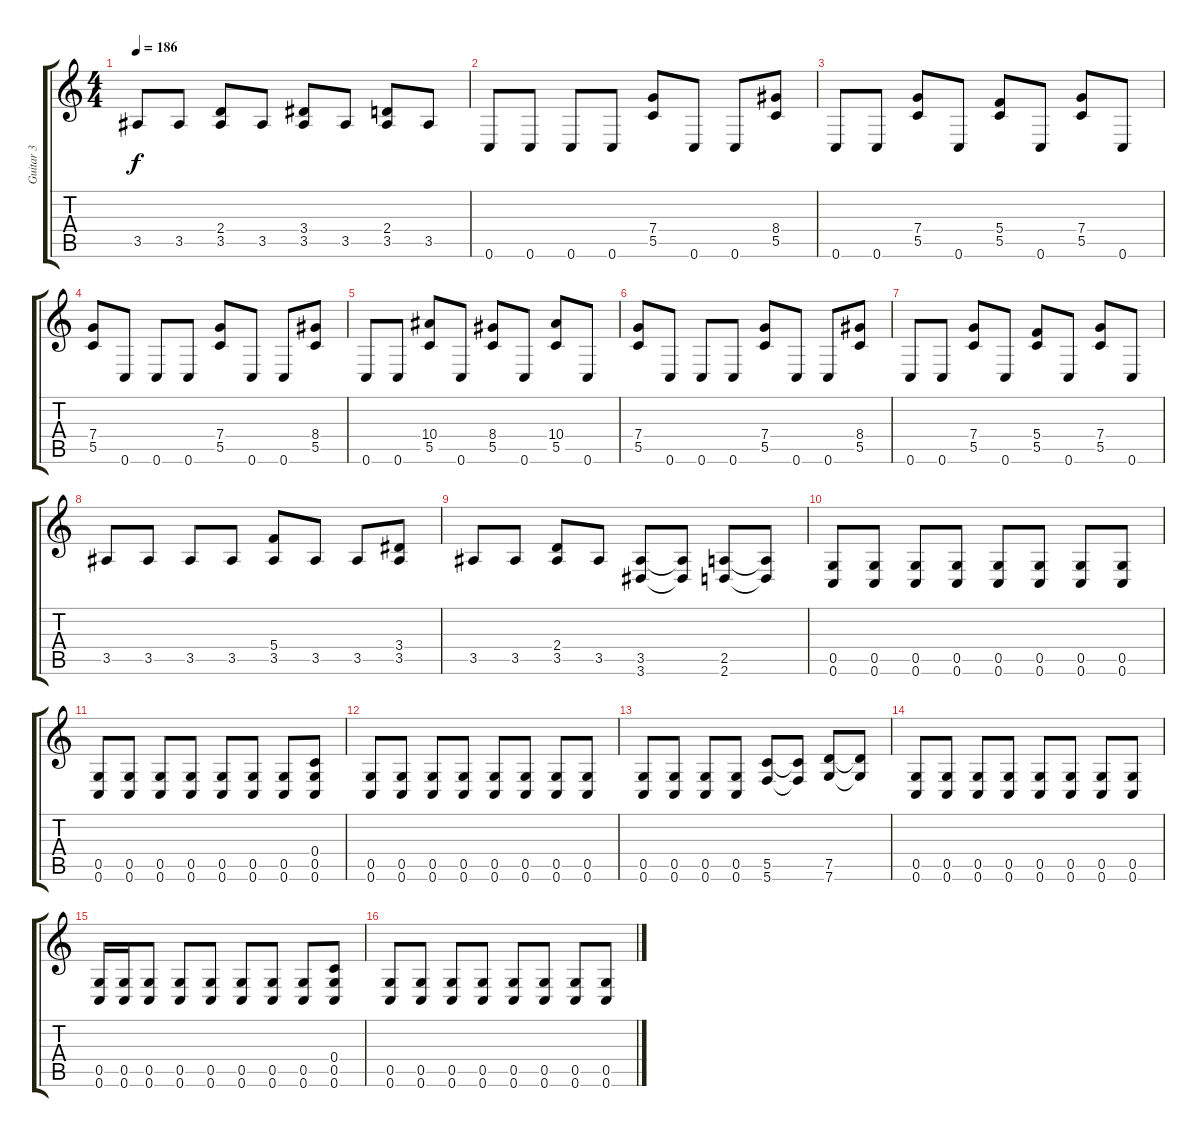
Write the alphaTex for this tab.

\track ("Guitar 3" "Guitar 3") {instrument distortionguitar}
\staff {score tabs}
\tuning (D4 A3 F3 C3 G2 C2) {hide}
\ts (4 4)
\tempo 186
\clef g2
\ks c
3.5.8{dy f} 3.5.8 (2.4 3.5).8 3.5.8 (3.4 3.5).8 3.5.8 (2.4 3.5).8 3.5.8 |
0.6.8 0.6.8 0.6.8 0.6.8 (7.4 5.5).8 0.6.8 0.6.8 (8.4 5.5).8 |
0.6.8 0.6.8 (7.4 5.5).8 0.6.8 (5.4 5.5).8 0.6.8 (7.4 5.5).8 0.6.8 |
(7.4 5.5).8 0.6.8 0.6.8 0.6.8 (7.4 5.5).8 0.6.8 0.6.8 (8.4 5.5).8 |
0.6.8 0.6.8 (10.4 5.5).8 0.6.8 (8.4 5.5).8 0.6.8 (10.4 5.5).8 0.6.8 |
(7.4 5.5).8 0.6.8 0.6.8 0.6.8 (7.4 5.5).8 0.6.8 0.6.8 (8.4 5.5).8 |
0.6.8 0.6.8 (7.4 5.5).8 0.6.8 (5.4 5.5).8 0.6.8 (7.4 5.5).8 0.6.8 |
3.5.8 3.5.8 3.5.8 3.5.8 (5.4 3.5).8 3.5.8 3.5.8 (3.4 3.5).8 |
3.5.8 3.5.8 (2.4 3.5).8 3.5.8 (3.5 3.6).8 (3.5{t} 3.6{t}).8 (2.5 2.6).8 (2.5{t} 2.6{t}).8 |
(0.5 0.6).8 (0.5 0.6).8 (0.5 0.6).8 (0.5 0.6).8 (0.5 0.6).8 (0.5 0.6).8 (0.5 0.6).8 (0.5 0.6).8 |
(0.5 0.6).8 (0.5 0.6).8 (0.5 0.6).8 (0.5 0.6).8 (0.5 0.6).8 (0.5 0.6).8 (0.5 0.6).8 (0.4 0.5 0.6).8 |
(0.5 0.6).8 (0.5 0.6).8 (0.5 0.6).8 (0.5 0.6).8 (0.5 0.6).8 (0.5 0.6).8 (0.5 0.6).8 (0.5 0.6).8 |
(0.5 0.6).8 (0.5 0.6).8 (0.5 0.6).8 (0.5 0.6).8 (5.5 5.6).8 (5.5{t} 5.6{t}).8 (7.5 7.6).8 (7.5{t} 7.6{t}).8 |
(0.5 0.6).8 (0.5 0.6).8 (0.5 0.6).8 (0.5 0.6).8 (0.5 0.6).8 (0.5 0.6).8 (0.5 0.6).8 (0.5 0.6).8 |
(0.5 0.6).16 (0.5 0.6).16 (0.5 0.6).8 (0.5 0.6).8 (0.5 0.6).8 (0.5 0.6).8 (0.5 0.6).8 (0.5 0.6).8 (0.4 0.5 0.6).8 |
(0.5 0.6).8 (0.5 0.6).8 (0.5 0.6).8 (0.5 0.6).8 (0.5 0.6).8 (0.5 0.6).8 (0.5 0.6).8 (0.5 0.6).8
